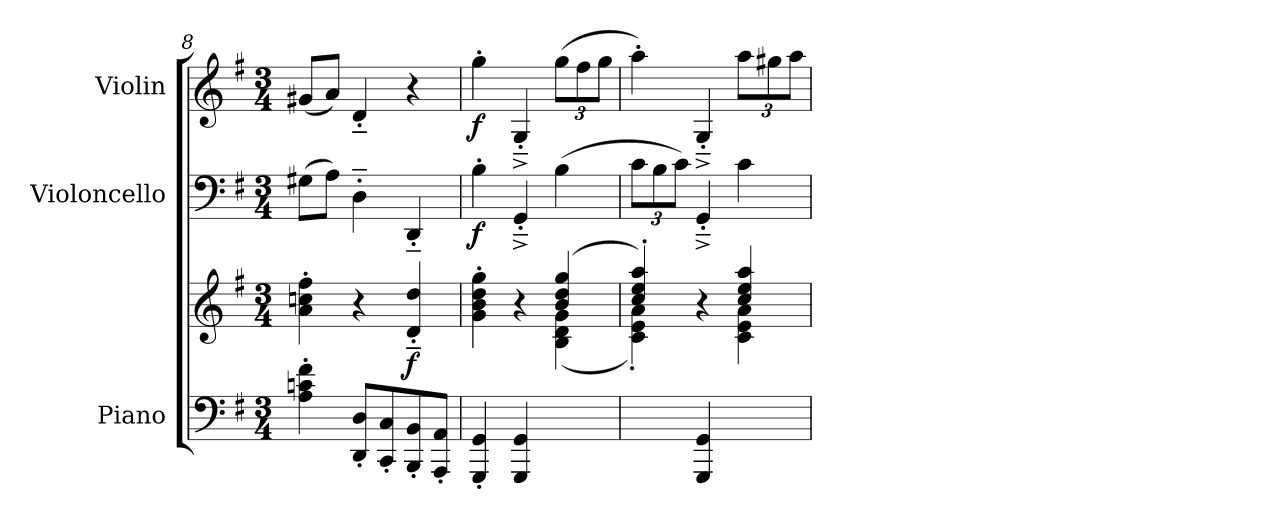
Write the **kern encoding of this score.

**kern	**kern	**dynam	**kern	**dynam	**kern	**dynam
*part3	*part3	*part3	*part2	*part2	*part1	*part1
*staff4	*staff3	*staff3/4	*staff2	*staff2	*staff1	*staff1
*I"Piano	*	*	*I"Violoncello	*	*I"Violin	*
*I'Pno.	*	*	*I'Vc.	*	*I'Vln.	*
*clefF4	*clefG2	*	*clefF4	*	*clefG2	*
*k[f#]	*k[f#]	*	*k[f#]	*	*k[f#]	*
*M3/4	*M3/4	*	*M3/4	*	*M3/4	*
=8	=8	=8	=8	=8	=8	=8
4A\' 4cn\' 4f#\'	4a\' 4ccn\' 4ff#\'	.	(8G#X\L	.	(8g#X/L	.
.	.	.	8A\J)	.	8a/J)	.
8DD/' 8D/'L	4r	.	4D'~\	.	4d'~/	.
8CC/' 8C/'	.	.	.	.	.	.
!	!	!LO:DY:b	!	!	!	!
8BBB/' 8BB/'	4d/'~ 4dd/'~	f	4DD'~/	.	4r	.
8AAA/' 8AA/'J	.	.	.	.	.	.
!!LO:LB:g=z
=9	=9	=9	=9	=9	=9	=9
*	*^	*	*	*	*	*
!	!	!	!	!	!LO:DY:b	!	!LO:DY:b
4GGG/' 4GG/'	4g\' 4b\' 4dd\' 4gg\'	2ryy	.	4B'\	f	4gg'\	f
4GGG/ 4GG/	4r	.	.	4GG'~^/	.	4G'~^/	.
*	*	*	*	*	*	*Xbrackettup	*
4ryy	(>4b/ 4dd/ 4gg/	(<4B\ 4d\ 4g\	.	(4B\	.	(12gg\L	.
.	.	.	.	.	.	12ff#\	.
.	.	.	.	.	.	12gg\J	.
=10	=10	=10	=10	=10	=10	=10	=10
*	*	*	*	*Xbrackettup	*	*	*
4ryy	4cc/'> 4ee/'> 4aa/'>)	4c\'< 4e\'< 4a\'<)	.	12c\L	.	4aa'\)	.
.	.	.	.	12B\	.	.	.
.	.	.	.	12c\J)	.	.	.
4GGG/ 4GG/	4r	4ryy	.	4GG'~^/	.	4G'~^/	.
4ryy	4cc/ 4ee/ 4aa/	4c\ 4e\ 4a\	.	4c\	.	12aa\L	.
.	.	.	.	.	.	12gg#X\	.
.	.	.	.	.	.	12aa\J	.
*	*v	*v	*	*	*	*	*
=	=	=	=	=	=	=
*-	*-	*-	*-	*-	*-	*-
